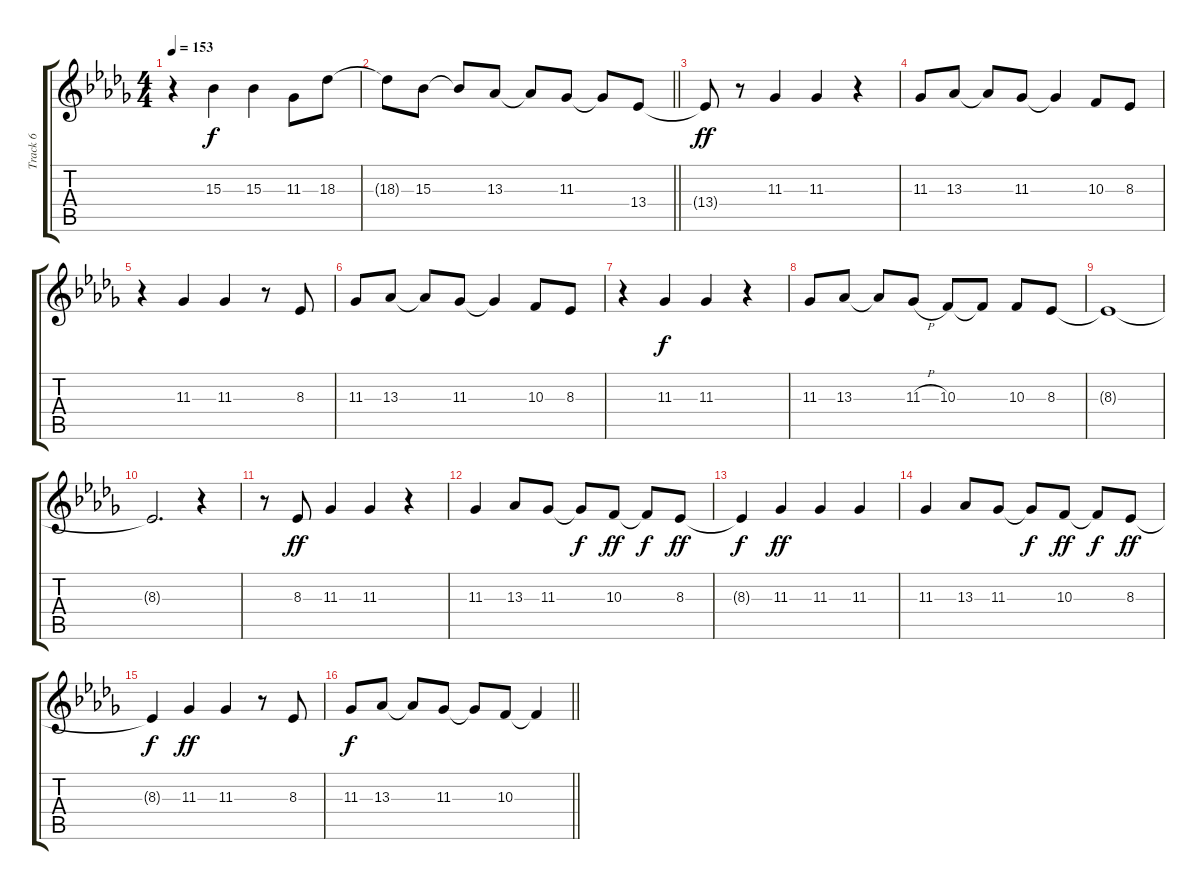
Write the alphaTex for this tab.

\track ("Track 6" "Track 6") {solo instrument lead2sawtooth}
\staff {score tabs}
\tuning (E4 B3 G3 D3 A2 E2) {hide}
\ts (4 4)
\tempo 153
\clef g2
\ks db
r.4{dy f} 15.3.4 15.3.4 11.3.8 18.3.8 |
\barLineRight lightlight
18.3{t}.8 15.3.8 15.3{t}.8 13.3.8 13.3{t}.8 11.3.8 11.3{t}.8 13.4.8 |
13.4{t}.8{dy ff} r.8 11.3.4 11.3.4 r.4 |
11.3.8 13.3.8 13.3{t}.8 11.3.8 11.3{t}.4 10.3.8 8.3.8 |
r.4 11.3.4 11.3.4 r.8 8.3.8 |
11.3.8 13.3.8 13.3{t}.8 11.3.8 11.3{t}.4 10.3.8 8.3.8 |
r.4 11.3.4{dy f} 11.3.4 r.4 |
11.3.8 13.3.8 13.3{t}.8 11.3{h}.8 10.3.8 10.3{t}.8 10.3.8 8.3.8 |
8.3{t}.1 |
8.3{t}.2{d} r.4 |
r.8 8.3.8{dy ff} 11.3.4 11.3.4 r.4 |
11.3.4 13.3.8 11.3.8 11.3{t}.8{dy f} 10.3.8{dy ff} 10.3{t}.8{dy f} 8.3.8{dy ff} |
8.3{t}.4{dy f} 11.3.4{dy ff} 11.3.4 11.3.4 |
11.3.4 13.3.8 11.3.8 11.3{t}.8{dy f} 10.3.8{dy ff} 10.3{t}.8{dy f} 8.3.8{dy ff} |
8.3{t}.4{dy f} 11.3.4{dy ff} 11.3.4 r.8 8.3.8 |
\barLineRight lightlight
11.3.8{dy f} 13.3.8 13.3{t}.8 11.3.8 11.3{t}.8 10.3.8 10.3{t}.4
